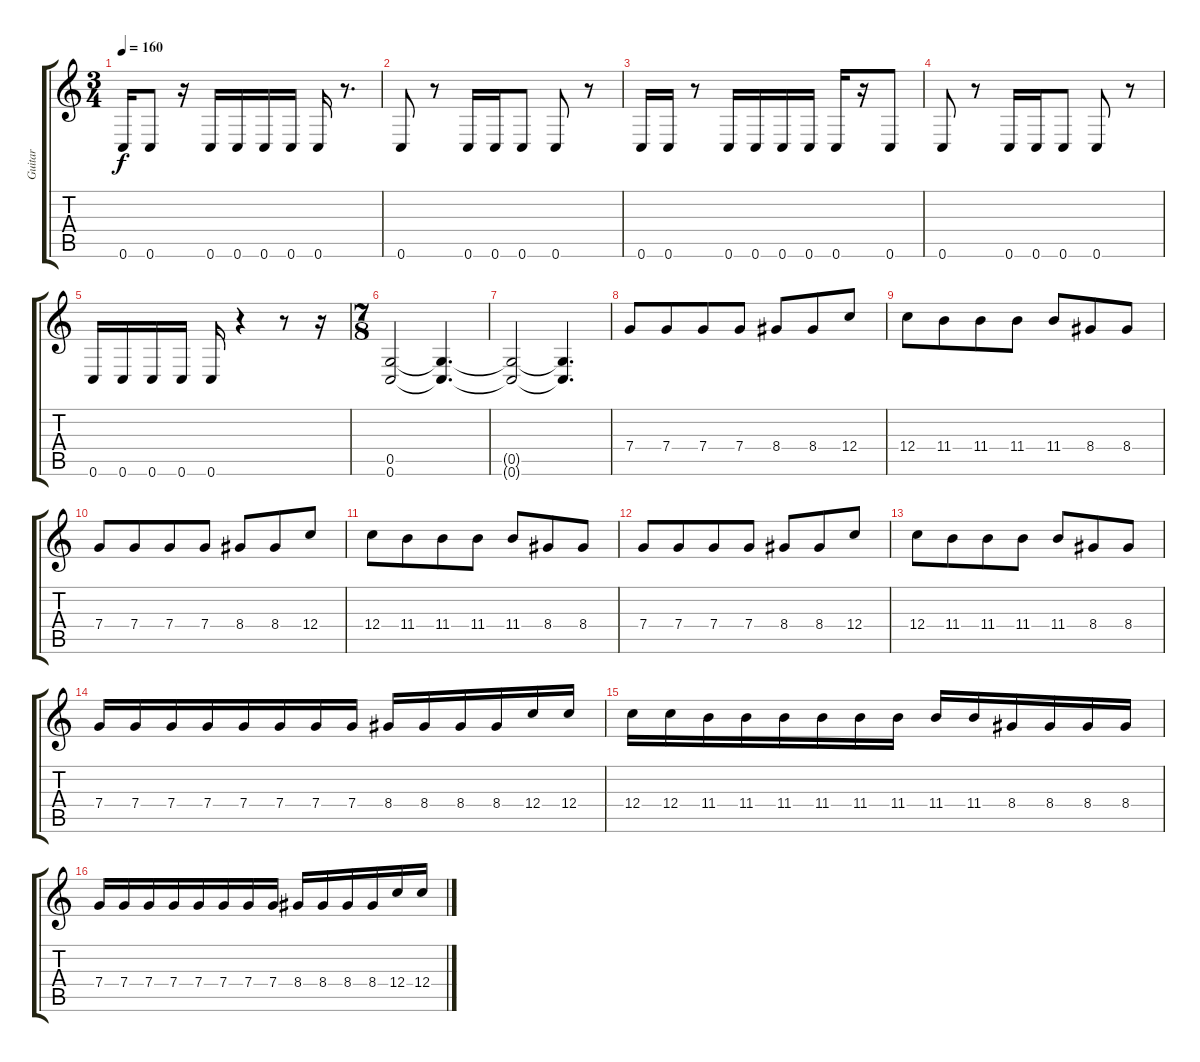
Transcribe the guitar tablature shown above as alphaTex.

\track ("Guitar" "Guitar") {instrument overdrivenguitar}
\staff {score tabs}
\tuning (D4 A3 F3 C3 G2 C2) {hide}
\ts (3 4)
\tempo 160
\clef g2
\ks c
0.6.16{dy f} 0.6.8 r.16 0.6.16 0.6.16 0.6.16 0.6.16 0.6.16 r.8{d} |
0.6.8 r.8 0.6.16 0.6.16 0.6.8 0.6.8 r.8 |
0.6.16 0.6.16 r.8 0.6.16 0.6.16 0.6.16 0.6.16 0.6.16 r.16 0.6.8 |
0.6.8 r.8 0.6.16 0.6.16 0.6.8 0.6.8 r.8 |
0.6.16 0.6.16 0.6.16 0.6.16 0.6.16 r.4 r.8 r.16 |
\ts (7 8)
(0.5 0.6).2 (0.5{t} 0.6{t}).4{d} |
(0.5{t} 0.6{t}).2 (0.5{t} 0.6{t}).4{d} |
7.4.8 7.4.8 7.4.8 7.4.8 8.4.8 8.4.8 12.4.8 |
12.4.8 11.4.8 11.4.8 11.4.8 11.4.8 8.4.8 8.4.8 |
7.4.8 7.4.8 7.4.8 7.4.8 8.4.8 8.4.8 12.4.8 |
12.4.8 11.4.8 11.4.8 11.4.8 11.4.8 8.4.8 8.4.8 |
7.4.8 7.4.8 7.4.8 7.4.8 8.4.8 8.4.8 12.4.8 |
12.4.8 11.4.8 11.4.8 11.4.8 11.4.8 8.4.8 8.4.8 |
7.4.16 7.4.16 7.4.16 7.4.16 7.4.16 7.4.16 7.4.16 7.4.16 8.4.16 8.4.16 8.4.16 8.4.16 12.4.16 12.4.16 |
12.4.16 12.4.16 11.4.16 11.4.16 11.4.16 11.4.16 11.4.16 11.4.16 11.4.16 11.4.16 8.4.16 8.4.16 8.4.16 8.4.16 |
7.4.16 7.4.16 7.4.16 7.4.16 7.4.16 7.4.16 7.4.16 7.4.16 8.4.16 8.4.16 8.4.16 8.4.16 12.4.16 12.4.16
